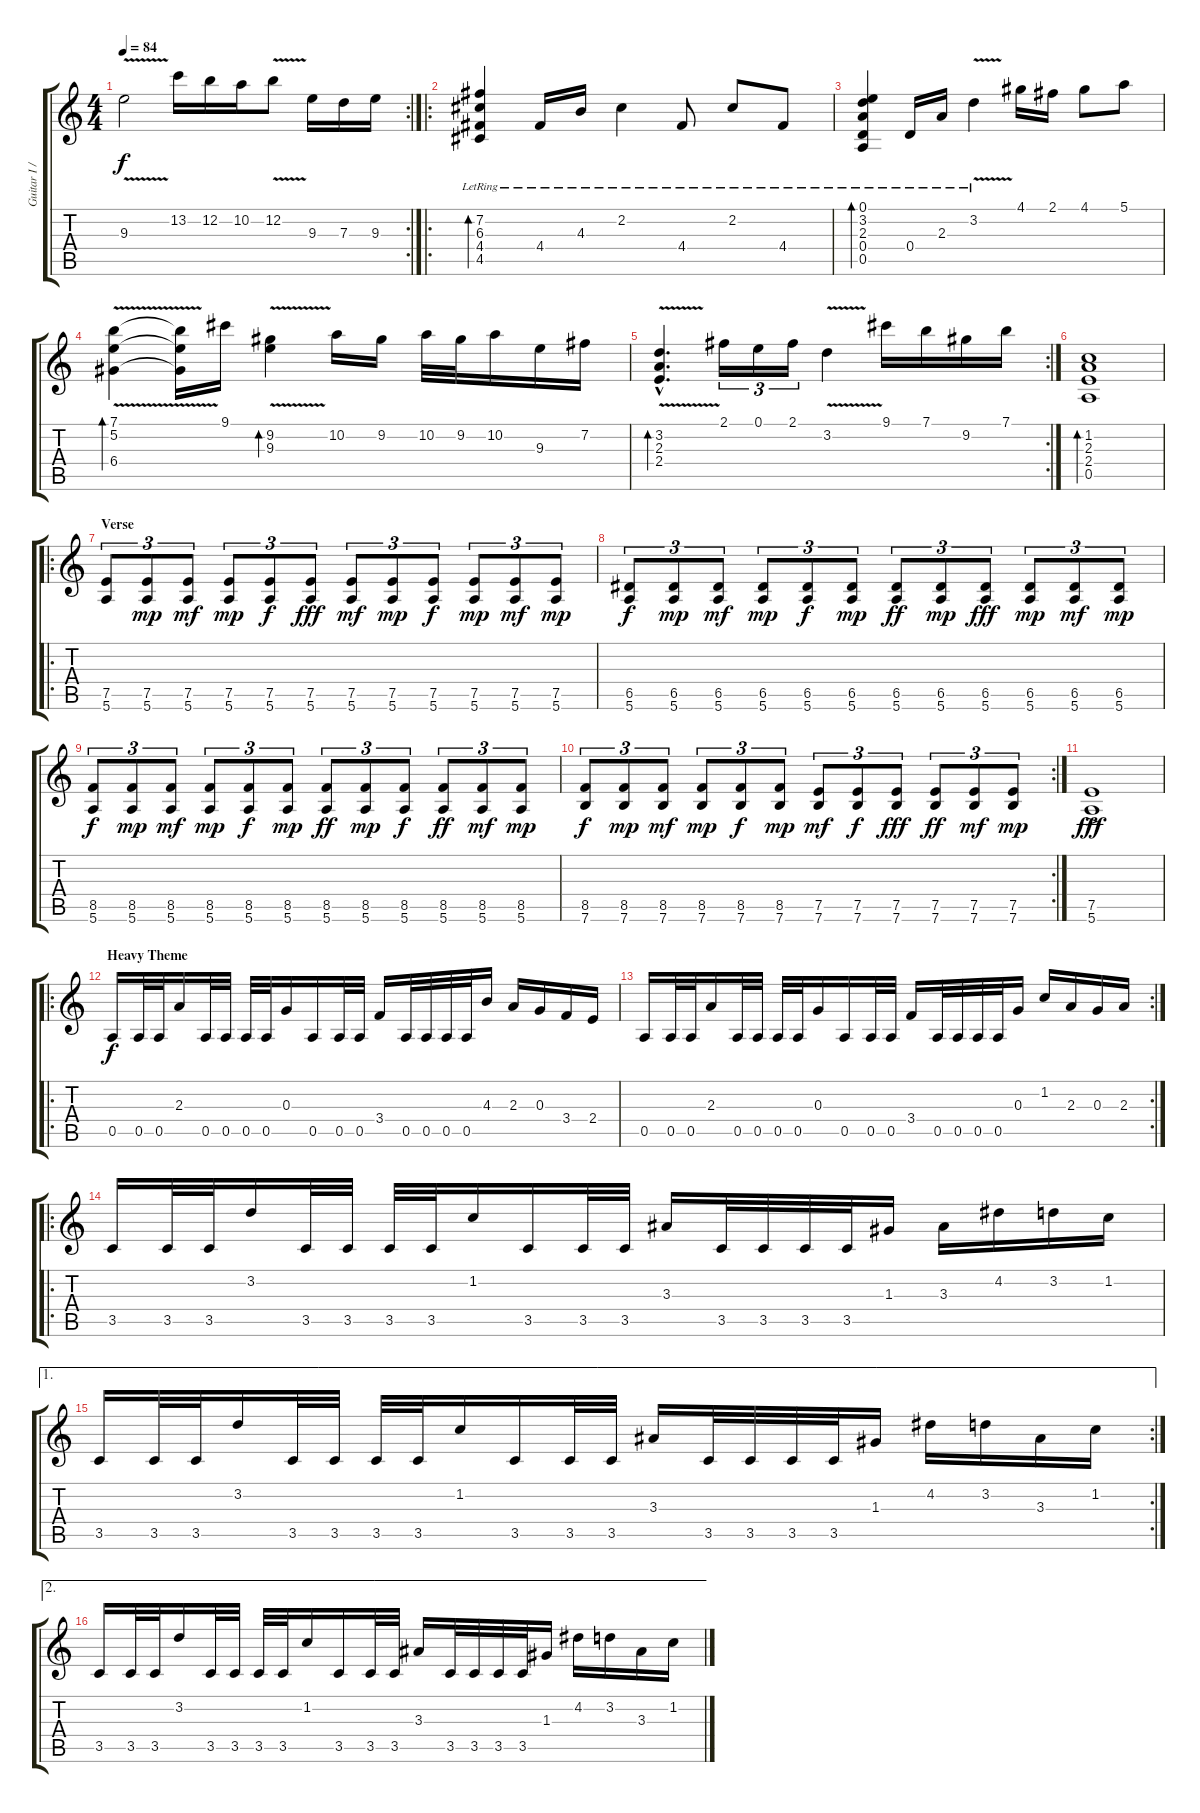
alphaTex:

\track ("Guitar I / Acoustic" "Guitar I /") {instrument distortionguitar}
\staff {score tabs}
\tuning (E4 B3 G3 D3 A2 E2) {hide}
\rc 2
\ts (4 4)
\tempo 84
\clef g2
\ks c
9.3{v}.2{dy f instrument acousticguitarsteel} 13.2.16 12.2.16 10.2.16 12.2{v}.8 9.3.16 7.3.16 9.3.16 |
\ro
(7.2{lr} 6.3 4.4 4.5{lr}).4{bd 120 instrument acousticguitarsteel} 4.4{lr}.16 4.3{lr}.16 2.2{lr}.4 4.4{lr}.8 2.2{lr}.8 4.4{lr}.8 |
(0.1{lr} 3.2 2.3 0.4{lr} 0.5{lr}).4{bd 120 instrument acousticguitarsteel} 0.4{lr}.16 2.3{lr}.16 3.2{v lr}.4 4.1.16 2.1.16 4.1.8 5.1.8 |
(7.1{v} 5.2{v} 6.4).4{bd 120 instrument acousticguitarsteel} (7.1{t} 5.2{t} 6.4{t}).16 9.1.16 (9.2{v} 9.3{v}).4{bd 120} 10.2.16 9.2.16 10.2.32 9.2.32 10.2.16 9.3.16 7.2.16 |
\rc 2
(3.2{v hac} 2.3{hac} 2.4{hac}).4{d bd 120 instrument acousticguitarsteel} 2.1.16{tu (3 2)} 0.1.16{tu (3 2)} 2.1.16{tu (3 2)} 3.2{v}.4 9.1.16 7.1.16 9.2.16 7.1.16 |
(1.2 2.3 2.4 0.5).1{bd 240 instrument acousticguitarsteel} |
\ro
\section ("" "Verse")
(7.5 5.6).8{tu (3 2) instrument distortionguitar} (7.5 5.6).8{tu (3 2) dy mp} (7.5 5.6).8{tu (3 2) dy mf} (7.5 5.6).8{tu (3 2) dy mp} (7.5 5.6).8{tu (3 2) dy f} (7.5 5.6).8{tu (3 2) dy fff} (7.5 5.6).8{tu (3 2) dy mf} (7.5 5.6).8{tu (3 2) dy mp} (7.5 5.6).8{tu (3 2) dy f} (7.5 5.6).8{tu (3 2) dy mp} (7.5 5.6).8{tu (3 2) dy mf} (7.5 5.6).8{tu (3 2) dy mp} |
(6.5 5.6).8{tu (3 2) dy f} (6.5 5.6).8{tu (3 2) dy mp} (6.5 5.6).8{tu (3 2) dy mf} (6.5 5.6).8{tu (3 2) dy mp} (6.5 5.6).8{tu (3 2) dy f} (6.5 5.6).8{tu (3 2) dy mp} (6.5 5.6).8{tu (3 2) dy ff} (6.5 5.6).8{tu (3 2) dy mp} (6.5 5.6).8{tu (3 2) dy fff} (6.5 5.6).8{tu (3 2) dy mp} (6.5 5.6).8{tu (3 2) dy mf} (6.5 5.6).8{tu (3 2) dy mp} |
(8.5 5.6).8{tu (3 2) dy f} (8.5 5.6).8{tu (3 2) dy mp} (8.5 5.6).8{tu (3 2) dy mf} (8.5 5.6).8{tu (3 2) dy mp} (8.5 5.6).8{tu (3 2) dy f} (8.5 5.6).8{tu (3 2) dy mp} (8.5 5.6).8{tu (3 2) dy ff} (8.5 5.6).8{tu (3 2) dy mp} (8.5 5.6).8{tu (3 2) dy f} (8.5 5.6).8{tu (3 2) dy ff} (8.5 5.6).8{tu (3 2) dy mf} (8.5 5.6).8{tu (3 2) dy mp} |
\rc 2
(8.5 7.6).8{tu (3 2) dy f} (8.5 7.6).8{tu (3 2) dy mp} (8.5 7.6).8{tu (3 2) dy mf} (8.5 7.6).8{tu (3 2) dy mp} (8.5 7.6).8{tu (3 2) dy f} (8.5 7.6).8{tu (3 2) dy mp} (7.5 7.6).8{tu (3 2) dy mf} (7.5 7.6).8{tu (3 2) dy f} (7.5 7.6).8{tu (3 2) dy fff} (7.5 7.6).8{tu (3 2) dy ff} (7.5 7.6).8{tu (3 2) dy mf} (7.5 7.6).8{tu (3 2) dy mp} |
(7.5 5.6{ac}).1{dy fff volume 4} |
\ro
\section ("" "Heavy Theme")
0.5.16{dy f volume 14} 0.5.32 0.5.32 2.3.16 0.5.32 0.5.32 0.5.32 0.5.32 0.3.16 0.5.16 0.5.32 0.5.32 3.4.16 0.5.32 0.5.32 0.5.32 0.5.32 4.3.16 2.3.16 0.3.16 3.4.16 2.4.16 |
\rc 2
0.5.16 0.5.32 0.5.32 2.3.16 0.5.32 0.5.32 0.5.32 0.5.32 0.3.16 0.5.16 0.5.32 0.5.32 3.4.16 0.5.32 0.5.32 0.5.32 0.5.32 0.3.16 1.2.16 2.3.16 0.3.16 2.3.16 |
\ro
3.5.16 3.5.32 3.5.32 3.2.16 3.5.32 3.5.32 3.5.32 3.5.32 1.2.16 3.5.16 3.5.32 3.5.32 3.3.16 3.5.32 3.5.32 3.5.32 3.5.32 1.3.16 3.3.16 4.2.16 3.2.16 1.2.16 |
\ae 1
\rc 2
3.5.16 3.5.32 3.5.32 3.2.16 3.5.32 3.5.32 3.5.32 3.5.32 1.2.16 3.5.16 3.5.32 3.5.32 3.3.16 3.5.32 3.5.32 3.5.32 3.5.32 1.3.16 4.2.16 3.2.16 3.3.16 1.2.16 |
\ae 2
3.5.16 3.5.32 3.5.32 3.2.16 3.5.32 3.5.32 3.5.32 3.5.32 1.2.16 3.5.16 3.5.32 3.5.32 3.3.16 3.5.32 3.5.32 3.5.32 3.5.32 1.3.16 4.2.16 3.2.16 3.3.16 1.2.16
